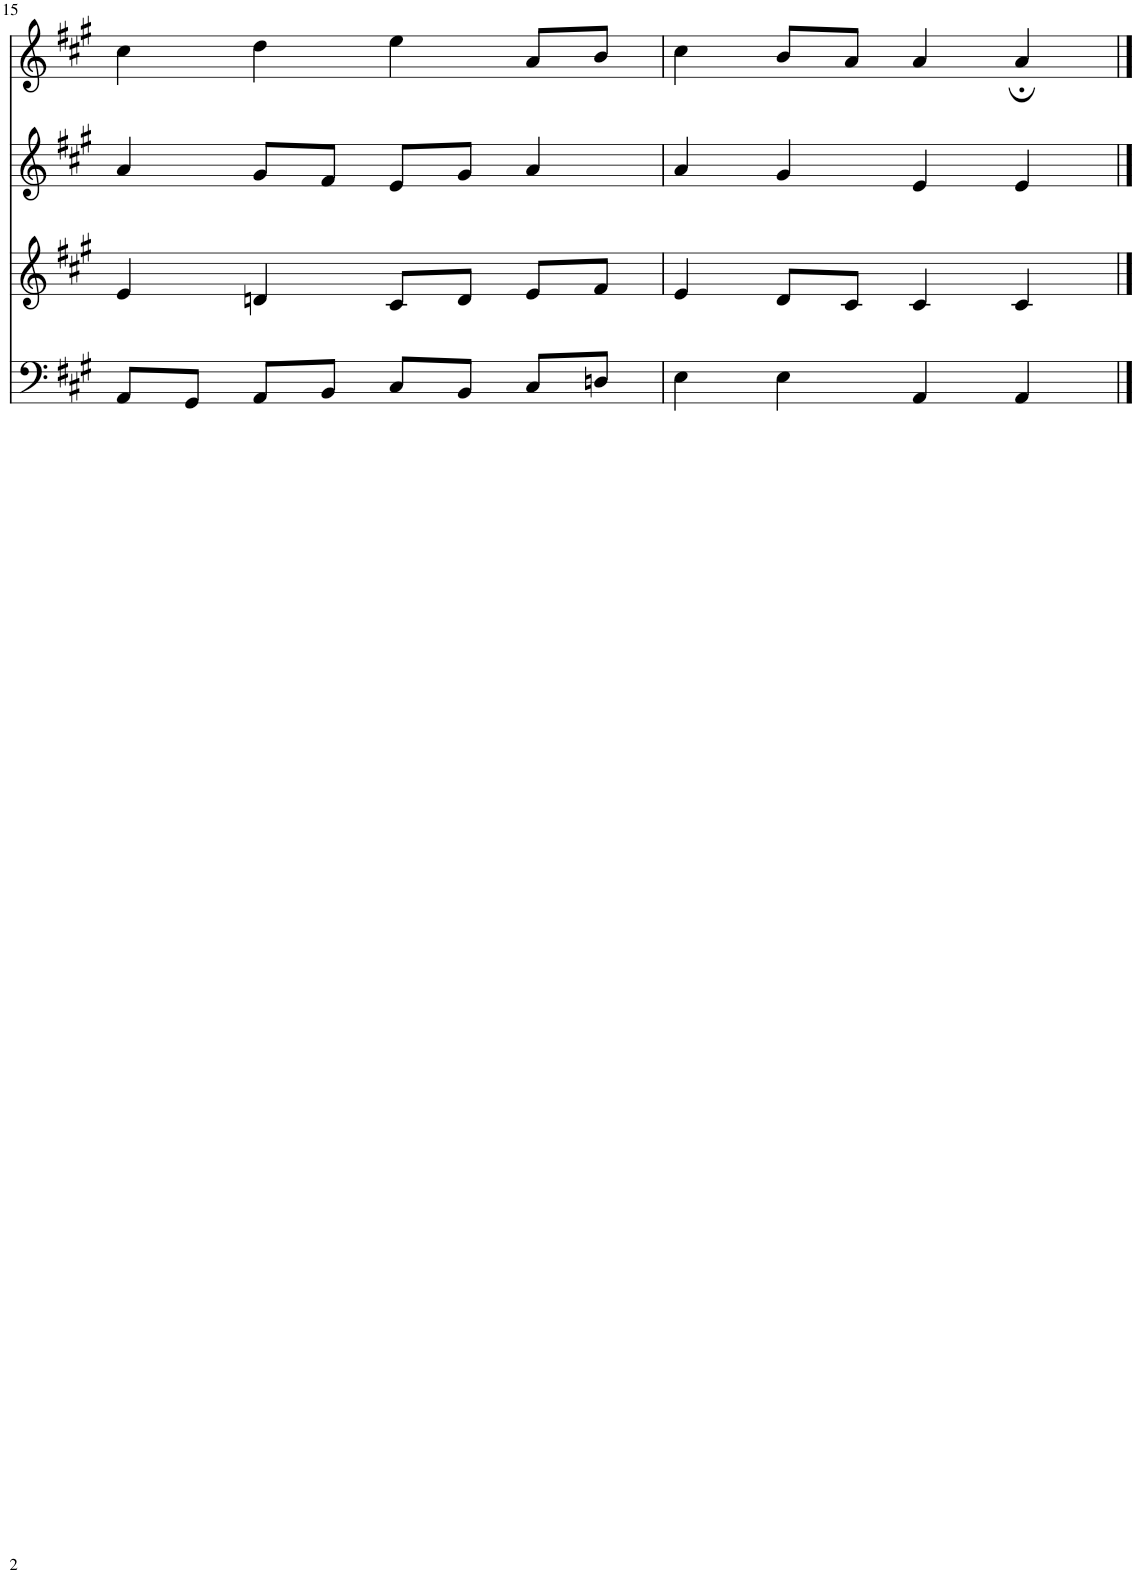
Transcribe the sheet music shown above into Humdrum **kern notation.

**kern	**kern	**kern	**kern
*part4	*part3	*part2	*part1
*staff4	*staff3	*staff2	*staff1
*I"Piano	*I"Piano	*I"Piano	*I"Piano
*I'Pno	*I'Pno	*I'Pno	*I'Pno
!!LO:PB:g=z
*clefF4	*clefG2	*clefG2	*clefG2
*k[f#c#g#]	*k[f#c#g#]	*k[f#c#g#]	*k[f#c#g#]
*M4/4	*M4/4	*M4/4	*M4/4
=15	=15	=15	=15
8AA/L	4e/	4a/	4cc#\
8GG#/J	.	.	.
8AA/L	4dn/	8g#/L	4dd\
8BB/J	.	8f#/J	.
8C#/L	8c#/L	8e/L	4ee\
8BB/J	8d/J	8g#/J	.
8C#/L	8e/L	4a/	8a/L
8Dn/J	8f#/J	.	8b/J
=16	=16	=16	=16
4E\	4e/	4a/	4cc#\
4E\	8d/L	4g#/	8b/L
.	8c#/J	.	8a/J
4AA/	4c#/	4e/	4a/
4AA/	4c#/	4e/	4a;/
==	==	==	==
*-	*-	*-	*-
